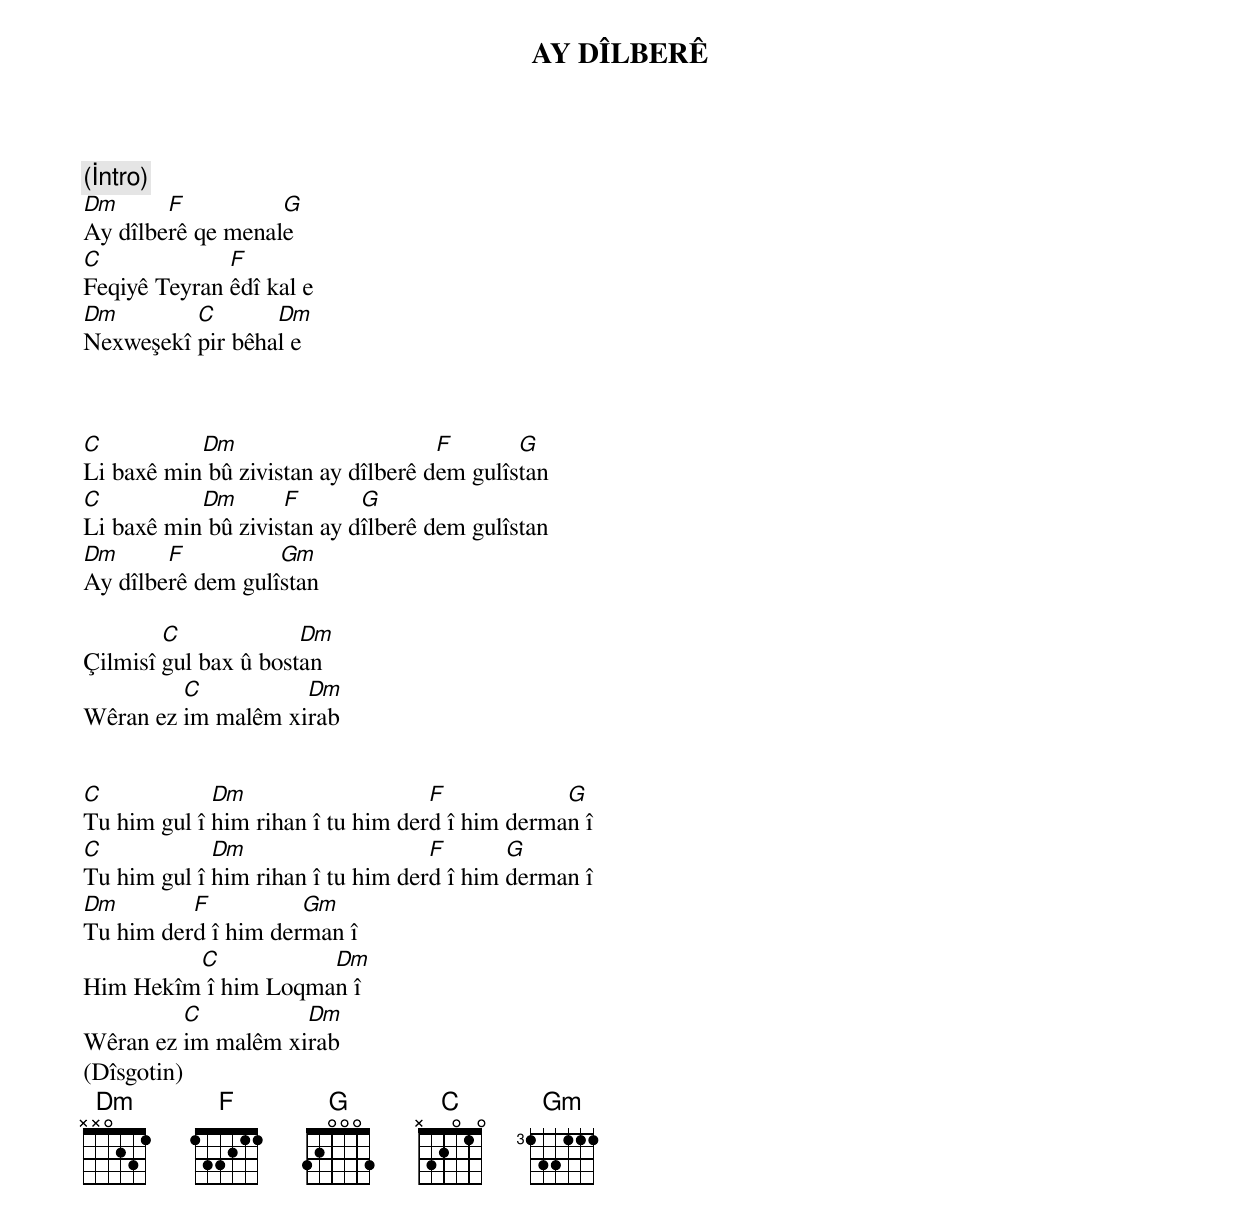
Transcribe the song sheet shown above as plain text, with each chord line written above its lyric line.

AY DÎLBERÊ

(İntro)
Dm      F          G
Ay dîlberê qe menale
C             F
Feqiyê Teyran êdî kal e
Dm        C       Dm
Nexweşekî pir bêhal e



C          Dm                       F       G
Li baxê min bû zivistan ay dîlberê dem gulîstan
C          Dm       F       G
Li baxê min bû zivistan ay dîlberê dem gulîstan
Dm      F          Gm
Ay dîlberê dem gulîstan

        C             Dm
Çilmisî gul bax û bostan
         C          Dm
Wêran ez im malêm xirab


C            Dm                    F            G
Tu him gul î him rihan î tu him derd î him derman î
C            Dm                    F       G
Tu him gul î him rihan î tu him derd î him derman î
Dm        F          Gm
Tu him derd î him derman î
         C           Dm
Him Hekîm î him Loqman î
         C          Dm
Wêran ez im malêm xirab
(Dîsgotin)
